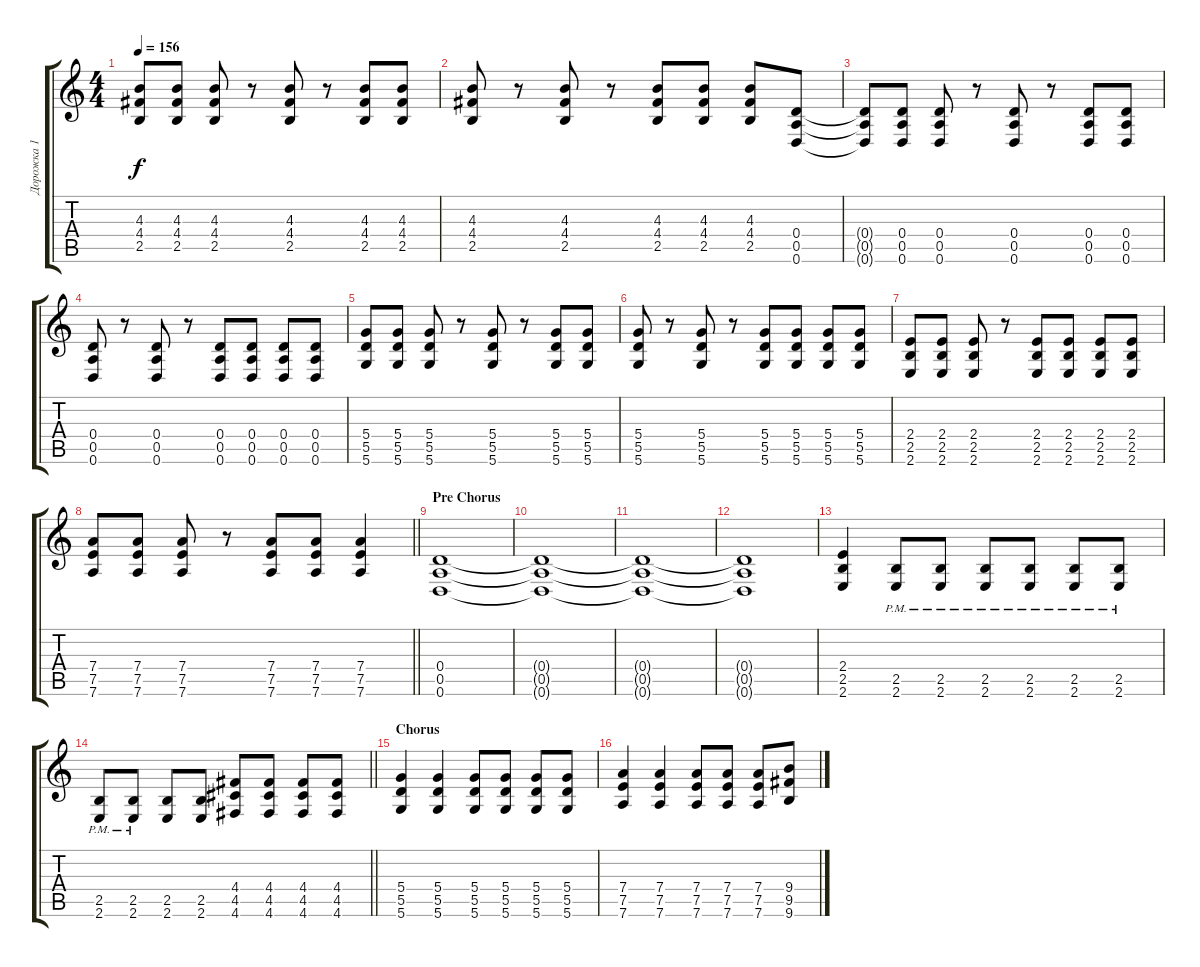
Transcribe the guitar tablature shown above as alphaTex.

\track ("Дорожка 1" "Дорожка 1") {instrument distortionguitar}
\staff {score tabs}
\tuning (E4 B3 G3 D3 A2 D2) {hide}
\ts (4 4)
\tempo 156
\clef g2
\ks c
(4.3{t} 4.4{t} 2.5{t}).8{dy f} (4.3 4.4 2.5).8 (4.3 4.4 2.5).8 r.8 (4.3 4.4 2.5).8 r.8 (4.3 4.4 2.5).8 (4.3 4.4 2.5).8 |
(4.3 4.4 2.5).8 r.8 (4.3 4.4 2.5).8 r.8 (4.3 4.4 2.5).8 (4.3 4.4 2.5).8 (4.3 4.4 2.5).8 (0.4 0.5 0.6).8 |
(0.4{t} 0.5{t} 0.6{t}).8 (0.4 0.5 0.6).8 (0.4 0.5 0.6).8 r.8 (0.4 0.5 0.6).8 r.8 (0.4 0.5 0.6).8 (0.4 0.5 0.6).8 |
(0.4 0.5 0.6).8 r.8 (0.4 0.5 0.6).8 r.8 (0.4 0.5 0.6).8 (0.4 0.5 0.6).8 (0.4 0.5 0.6).8 (0.4 0.5 0.6).8 |
(5.4 5.5 5.6).8 (5.4 5.5 5.6).8 (5.4 5.5 5.6).8 r.8 (5.4 5.5 5.6).8 r.8 (5.4 5.5 5.6).8 (5.4 5.5 5.6).8 |
(5.4 5.5 5.6).8 r.8 (5.4 5.5 5.6).8 r.8 (5.4 5.5 5.6).8 (5.4 5.5 5.6).8 (5.4 5.5 5.6).8 (5.4 5.5 5.6).8 |
(2.4 2.5 2.6).8 (2.4 2.5 2.6).8 (2.4 2.5 2.6).8 r.8 (2.4 2.5 2.6).8 (2.4 2.5 2.6).8 (2.4 2.5 2.6).8 (2.4 2.5 2.6).8 |
\barLineRight lightlight
(7.4 7.5 7.6).8 (7.4 7.5 7.6).8 (7.4 7.5 7.6).8 r.8 (7.4 7.5 7.6).8 (7.4 7.5 7.6).8 (7.4 7.5 7.6).4 |
\section ("" "Pre Chorus")
(0.4 0.5 0.6).1{volume 3} |
(0.4{t} 0.5{t} 0.6{t}).1 |
(0.4{t} 0.5{t} 0.6{t}).1 |
(0.4{t} 0.5{t} 0.6{t}).1 |
(2.4 2.5 2.6).4{volume 13} (2.5{pm} 2.6{pm}).8 (2.5{pm} 2.6{pm}).8 (2.5{pm} 2.6{pm}).8 (2.5{pm} 2.6{pm}).8 (2.5{pm} 2.6{pm}).8 (2.5{pm} 2.6{pm}).8 |
\barLineRight lightlight
(2.5{pm} 2.6{pm}).8 (2.5{pm} 2.6{pm}).8 (2.5 2.6).8 (2.5 2.6).8 (4.4 4.5 4.6).8 (4.4 4.5 4.6).8 (4.4 4.5 4.6).8 (4.4 4.5 4.6).8 |
\section ("" "Chorus")
(5.4 5.5 5.6).4 (5.4 5.5 5.6).4 (5.4 5.5 5.6).8 (5.4 5.5 5.6).8 (5.4 5.5 5.6).8 (5.4 5.5 5.6).8 |
(7.4 7.5 7.6).4 (7.4 7.5 7.6).4 (7.4 7.5 7.6).8 (7.4 7.5 7.6).8 (7.4 7.5 7.6).8 (9.4 9.5 9.6).8
